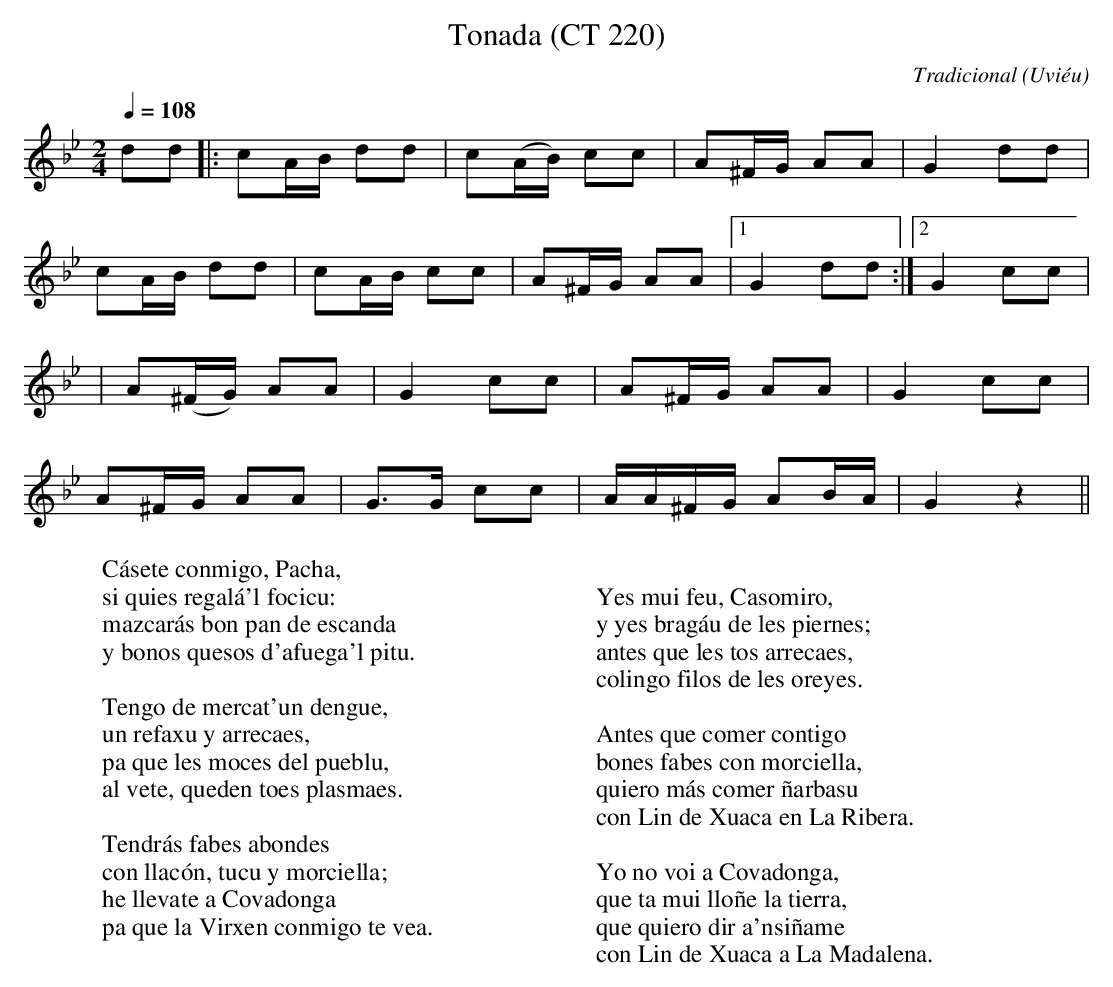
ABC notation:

X:1
T:Tonada (CT 220)
C:Tradicional
O:Uviéu
M:2/4
L:1/8
Q:1/4=108
W:Cásete conmigo, Pacha,
W:si quies regalá'l focicu:
W:mazcarás bon pan de escanda
W:y bonos quesos d'afuega'l pitu.
W:
W:Tengo de mercat'un dengue,
W:un refaxu y arrecaes,
W:pa que les moces del pueblu,
W:al vete, queden toes plasmaes.
W:
W:Tendrás fabes abondes
W:con llacón, tucu y morciella;
W:he llevate a Covadonga
W:pa que la Virxen conmigo te vea.
W:
W:
W:Yes mui feu, Casomiro,
W:y yes bragáu de les piernes;
W:antes que les tos arrecaes,
W:colingo filos de les oreyes.
W:
W:Antes que comer contigo
W:bones fabes con morciella,
W:quiero más comer ñarbasu
W:con Lin de Xuaca en La Ribera.
W:
W:Yo no voi a Covadonga,
W:que ta mui lloñe la tierra,
W:que quiero dir a'nsiñame
W:con Lin de Xuaca a La Madalena.
K:Gm
dd|:cA/B/ dd|c(A/B/) cc|A^F/G/ AA|G2 dd|
cA/B/ dd|cA/B/ cc|A^F/G/ AA|[1 G2 dd:|[2 G2 cc|
|A(^F/G/) AA|G2 cc|A^F/G/ AA|G2 cc|
A^F/G/ AA|G>G cc|A/A/^F/G/ AB/A/|G2 z2||
